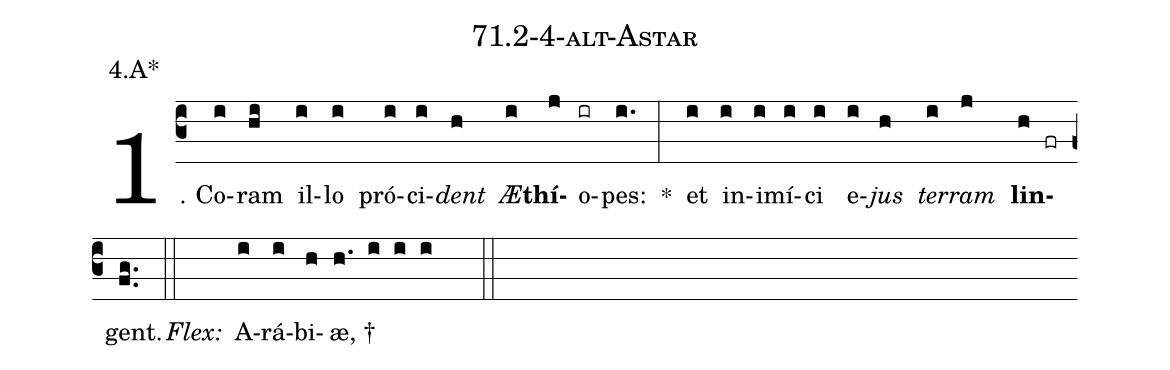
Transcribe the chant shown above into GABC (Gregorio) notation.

name: 71.2-4-alt-Astar;
annotation: 4.A*;
%%
(c3)1. Co(i)ram(hi) il(i)lo(i) pró(i)ci(i)<i>dent</i>(h) <i>Æ</i>(i)<b>thí</b>(j)o(ir)pes:(i.) *(:) et(i) in(i)i(i)mí(i)ci(i) e(i)<i>jus</i>(h) <i>ter</i>(i)<i>ram</i>(j) <b>lin</b>(h fr)gent.(fg..) (::)
<i>Flex:</i>()  A(i)rá(i)bi(h)æ, †(h. i i i  ::)

%E(i) u(h) o(i) u(j) a(h) e.(fg..) (::)
